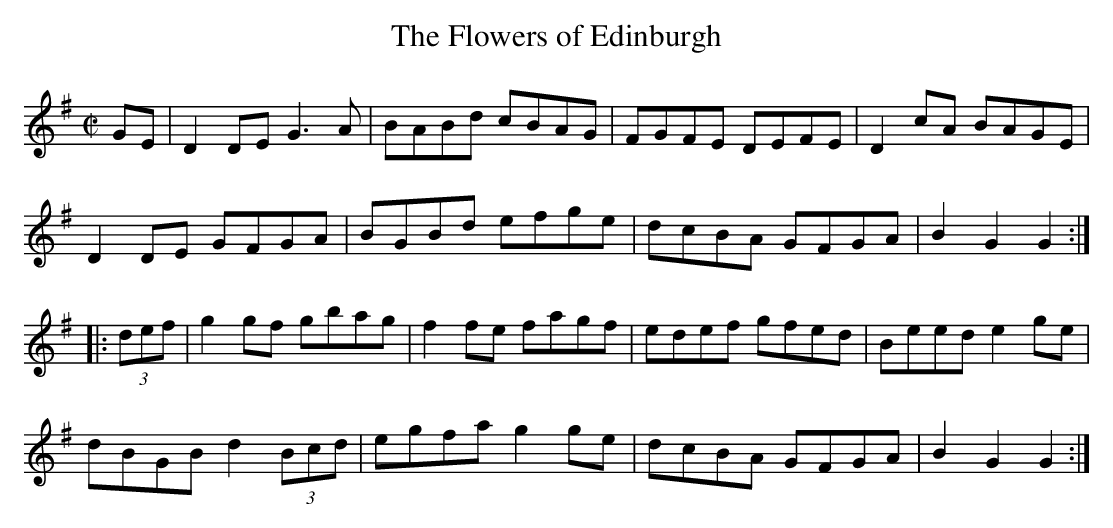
X:1
T:Flowers of Edinburgh, The
M:C|
K:G
GE|D2DE G3A|BABd cBAG|FGFE DEFE|D2cA BAGE|
D2DE GFGA|BGBd efge|dcBA GFGA|B2G2 G2:|
|:(3def|g2gf gbag|f2fe fagf|edef gfed|Beed e2ge|
dBGB d2 (3Bcd|egfa g2ge|dcBA GFGA|B2G2 G2:|
